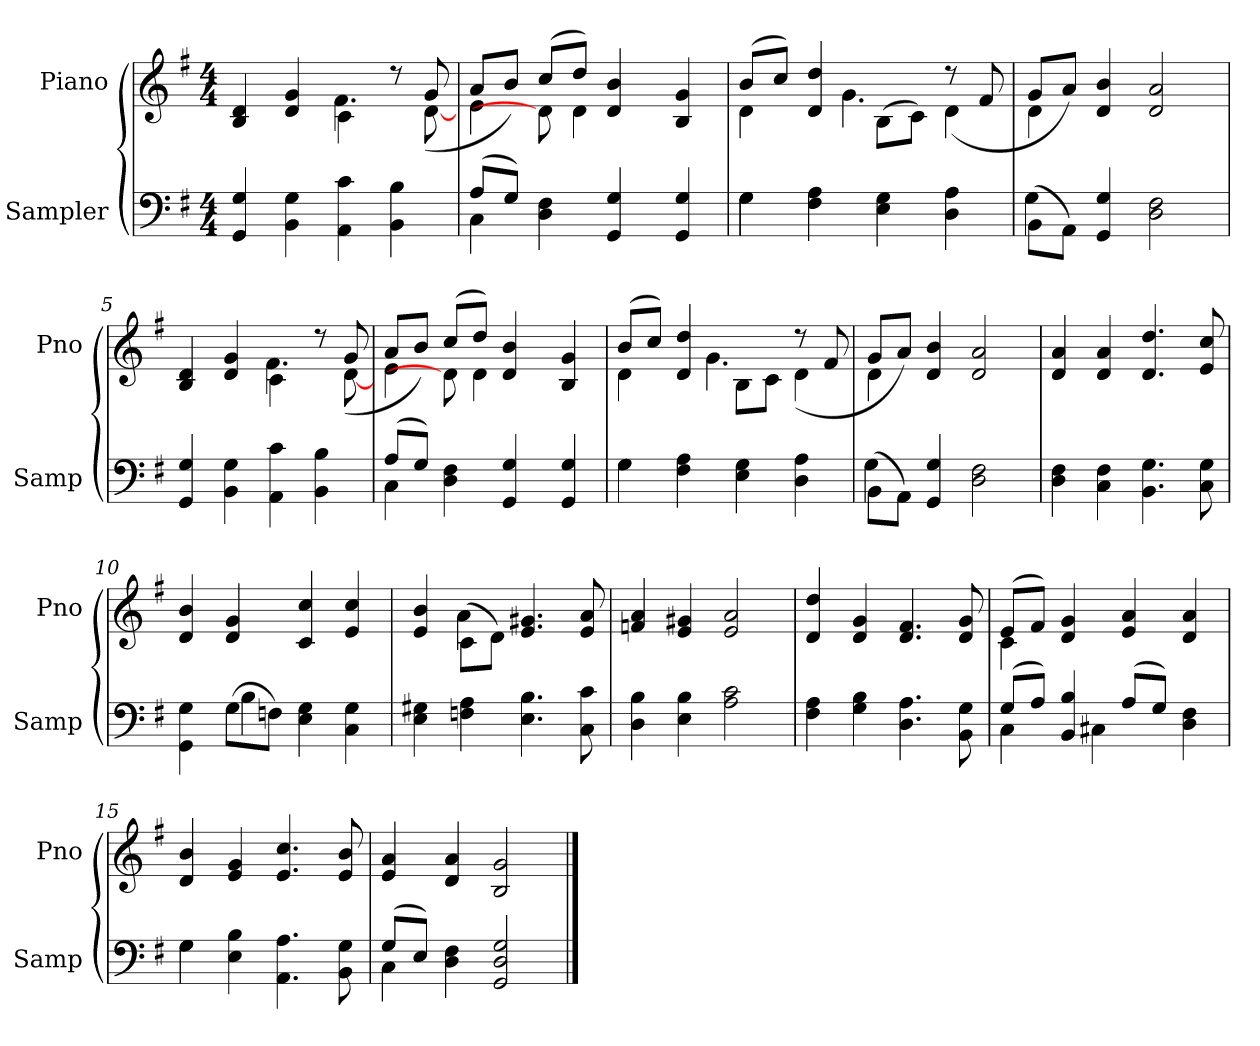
**kern	**kern
*part2	*part1
*staff2	*staff1
*I"Sampler	*I"Piano
*I'Samp	*I'Pno
*clefF4	*clefG2
*k[f#]	*k[f#]
*G:	*G:
*M4/4	*M4/4
=1	=1
*	*^
4GG 4G	4B 4d	2ryy
4BB 4G	4d 4g	.
4AA 4c	4c\	4.f#
4BB 4B	8r	.
.	8g/	([8d
=2	=2	=2
*^	*	*
(8A/L	4C	8a/L	4e
8G/J)	.	8b/J)	.
4D 4F#	2.ryy	(8cc/L	8d]
.	.	8dd/J)	4d
4GG 4G	.	4d 4b	.
.	.	.	4.ryy
4GG 4G	.	4B 4g	.
=3	=3	=3	=3
4G\	4G	(8b/L	4d
.	.	8cc/J)	.
4F# 4A	2.ryy	4d 4dd	8ryy
.	.	.	4.g
4E 4G	.	(8B\L	.
.	.	8c\J)	.
4D 4A	.	8r	(4d
.	.	8f#/	.
=4	=4	=4	=4
(8BB\L	4G	8g/L	4d
8AA\J)	.	8a/J)	.
4GG 4G	2.ryy	4d 4b	2.ryy
2D 2F#	.	2d 2a	.
*v	*v	*	*
=5	=5	=5
4GG 4G	4B 4d	2ryy
4BB 4G	4d 4g	.
4AA 4c	4c\	4.f#
4BB 4B	8r	.
.	8g/	([8d
=6	=6	=6
*^	*	*
(8A/L	4C	8a/L	4e
8G/J)	.	8b/J)	.
4D 4F#	2.ryy	(8cc/L	8d]
.	.	8dd/J)	4d
4GG 4G	.	4d 4b	.
.	.	.	4.ryy
4GG 4G	.	4B 4g	.
=7	=7	=7	=7
4G\	4G	(8b/L	4d
.	.	8cc/J)	.
4F# 4A	2.ryy	4d 4dd	8ryy
.	.	.	4.g
4E 4G	.	8B\L	.
.	.	8c\J	.
4D 4A	.	8r	(4d
.	.	8f#/	.
=8	=8	=8	=8
(8BB\L	4G	8g/L	4d
8AA\J)	.	8a/J)	.
4GG 4G	2.ryy	4d 4b	2.ryy
2D 2F#	.	2d 2a	.
*v	*v	*	*
*	*v	*v
=9	=9
4D 4F#	4d 4a
4C 4F#	4d 4a
4.BB 4.G	4.d 4.dd
8C 8G	8e 8cc
=10	=10
*^	*
4GG\ 4G\	4ryy	4d 4b
(8G\L	4B	4d 4g
8Fn\J)	.	.
4E 4G	2ryy	4c 4cc
4C 4G	.	4e 4cc
*v	*v	*
=11	=11
*	*^
4E 4G#X	4e 4b	4ryy
4Fn 4A	(8c\L	4a
.	8d\J)	.
4.E 4.B	4.e 4.g#X	2ryy
8C 8c	8e 8a	.
*	*v	*v
=12	=12
4D 4B	4fn 4a
4E 4B	4e 4g#X
2A 2c	2e 2a
=13	=13
4F# 4A	4d 4dd
4G 4B	4d 4g
4.D 4.A	4.d 4.f#
8BB 8G	8d 8g
=14	=14
*^	*^
(8G/L	4C	(8e/L	4c
8A/J)	.	8f#/J)	.
4BB 4B	8ryy	4d 4g	2.ryy
.	4C#X	.	.
(8A/L	.	4e 4a	.
8G/J)	4.ryy	.	.
4D 4F#	.	4d 4a	.
*	*	*v	*v
=15	=15	=15
4G\	4G	4d 4b
4E 4B	2.ryy	4e 4g
4.AA 4.A	.	4.e 4.cc
8BB 8G	.	8e 8b
=16	=16	=16
(8G/L	4C	4e 4a
8E/J)	.	.
4D 4F#	2.ryy	4d 4a
2GG 2D 2G	.	2B 2g
*v	*v	*
==	==
*-	*-
